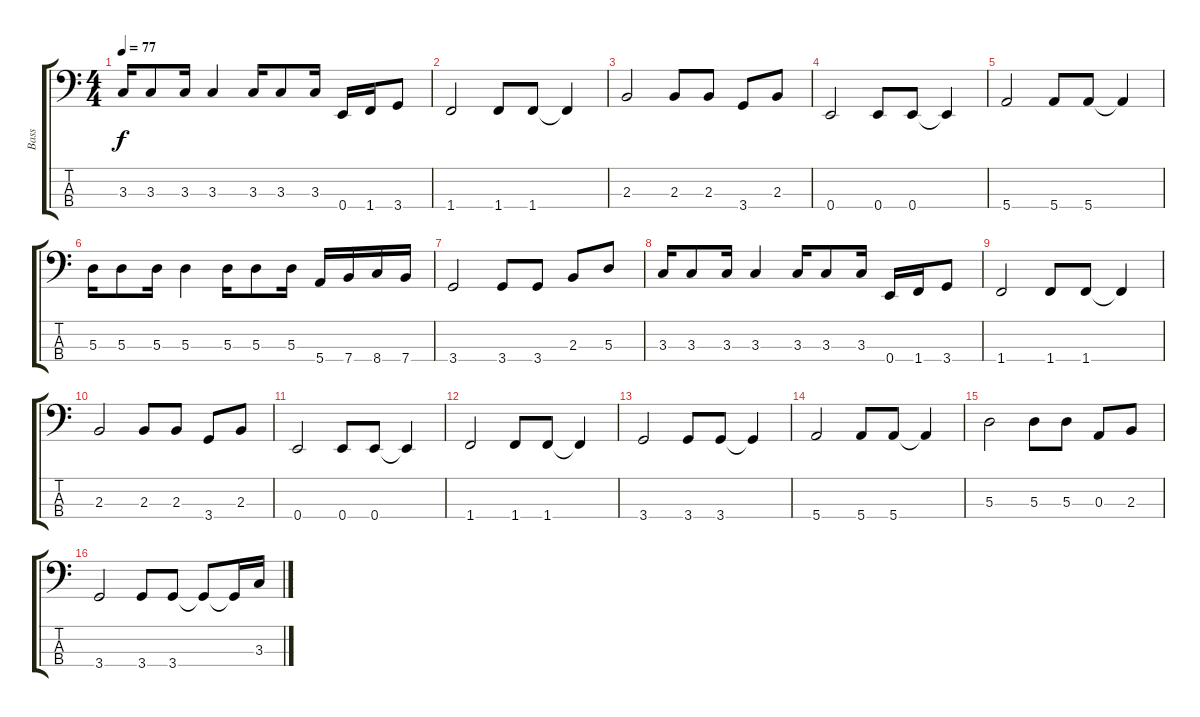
\track ("Bass" "Bass") {instrument electricbassfinger}
\staff {score tabs}
\tuning (G2 D2 A1 E1) {hide}
\ts (4 4)
\tempo 77
\clef f4
\ks c
3.3.16{dy f} 3.3.8 3.3.16 3.3.4 3.3.16 3.3.8 3.3.16 0.4.16 1.4.16 3.4.8 |
1.4.2 1.4.8 1.4.8 1.4{t}.4 |
2.3.2 2.3.8 2.3.8 3.4.8 2.3.8 |
0.4.2 0.4.8 0.4.8 0.4{t}.4 |
5.4.2 5.4.8 5.4.8 5.4{t}.4 |
5.3.16 5.3.8 5.3.16 5.3.4 5.3.16 5.3.8 5.3.16 5.4.16 7.4.16 8.4.16 7.4.16 |
3.4.2 3.4.8 3.4.8 2.3.8 5.3.8 |
3.3.16 3.3.8 3.3.16 3.3.4 3.3.16 3.3.8 3.3.16 0.4.16 1.4.16 3.4.8 |
1.4.2 1.4.8 1.4.8 1.4{t}.4 |
2.3.2 2.3.8 2.3.8 3.4.8 2.3.8 |
0.4.2 0.4.8 0.4.8 0.4{t}.4 |
1.4.2 1.4.8 1.4.8 1.4{t}.4 |
3.4.2 3.4.8 3.4.8 3.4{t}.4 |
5.4.2 5.4.8 5.4.8 5.4{t}.4 |
5.3.2 5.3.8 5.3.8 0.3.8 2.3.8 |
3.4.2 3.4.8 3.4.8 3.4{t}.8 3.4{t}.16 3.3.16
